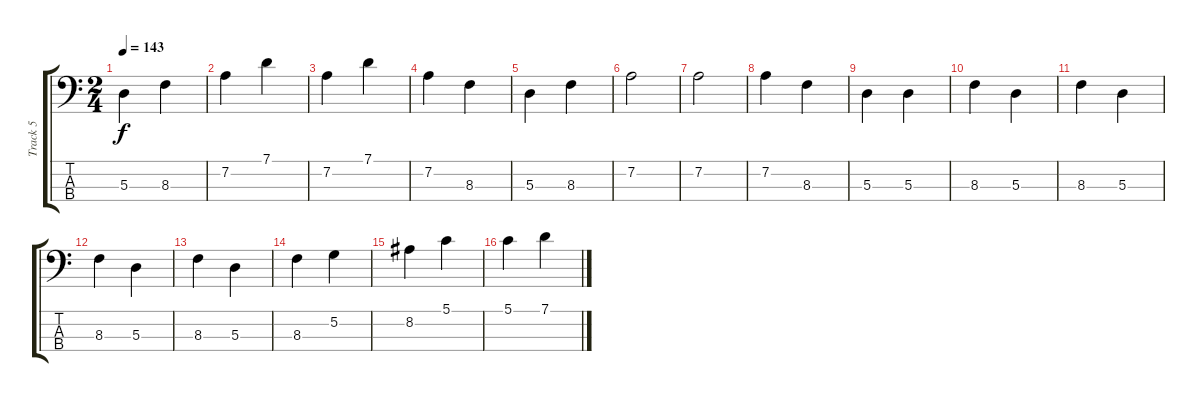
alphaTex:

\track ("Track 5" "Track 5") {instrument acousticbass}
\staff {score tabs}
\tuning (G2 D2 A1 E1) {hide}
\ts (2 4)
\tempo 143
\clef f4
\ks c
5.3.4{dy f} 8.3.4 |
7.2.4 7.1.4 |
7.2.4 7.1.4 |
7.2.4 8.3.4 |
5.3.4 8.3.4 |
7.2.2 |
7.2.2 |
7.2.4 8.3.4 |
5.3.4 5.3.4 |
8.3.4 5.3.4 |
8.3.4 5.3.4 |
8.3.4 5.3.4 |
8.3.4 5.3.4 |
8.3.4 5.2.4 |
8.2.4 5.1.4 |
5.1.4 7.1.4
